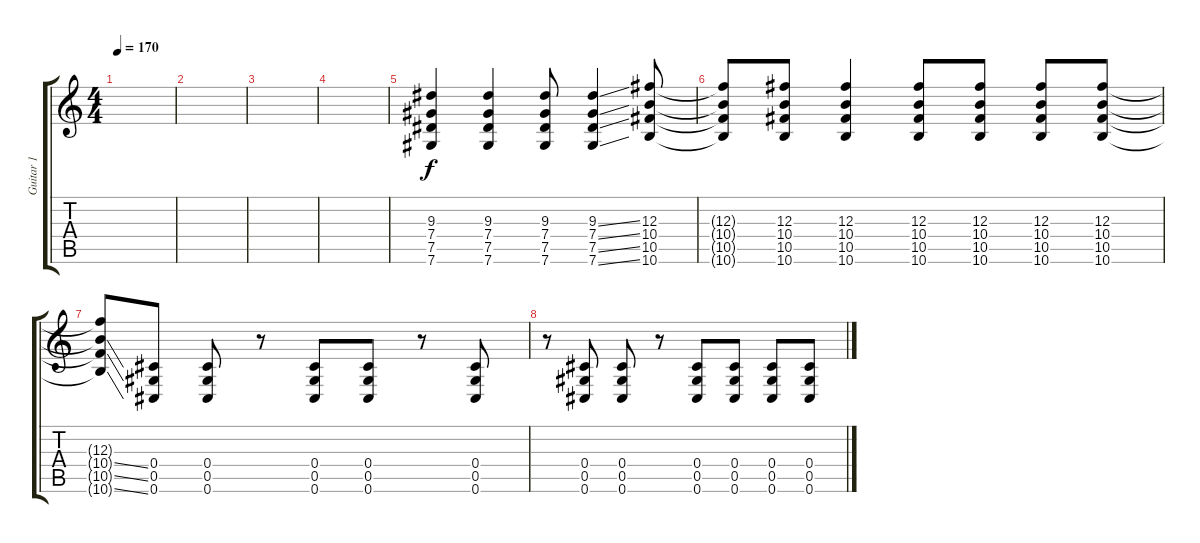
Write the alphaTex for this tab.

\track ("Guitar 1" "Guitar 1") {instrument distortionguitar}
\staff {score tabs}
\tuning (Eb4 Bb3 Gb3 Db3 Ab2 Db2) {hide}
\ts (4 4)
\tempo 170
\clef g2
\ks c
|
|
|
|
(9.3 7.4 7.5 7.6).4 (9.3 7.4 7.5 7.6).4 (9.3 7.4 7.5 7.6).8 (9.3{ss} 7.4{ss} 7.5{ss} 7.6{ss}).4 (12.3 10.4 10.5 10.6).8 |
(12.3{t} 10.4{t} 10.5{t} 10.6{t}).8 (12.3 10.4 10.5 10.6).8 (12.3 10.4 10.5 10.6).4 (12.3 10.4 10.5 10.6).8 (12.3 10.4 10.5 10.6).8 (12.3 10.4 10.5 10.6).8 (12.3 10.4 10.5 10.6).8 |
(12.3{t} 10.4{ss t} 10.5{ss t} 10.6{ss t}).8 (0.4 0.5 0.6).8 (0.4 0.5 0.6).8 r.8 (0.4 0.5 0.6).8 (0.4 0.5 0.6).8 r.8 (0.4 0.5 0.6).8 |
r.8 (0.4 0.5 0.6).8 (0.4 0.5 0.6).8 r.8 (0.4 0.5 0.6).8 (0.4 0.5 0.6).8 (0.4 0.5 0.6).8 (0.4 0.5 0.6).8
